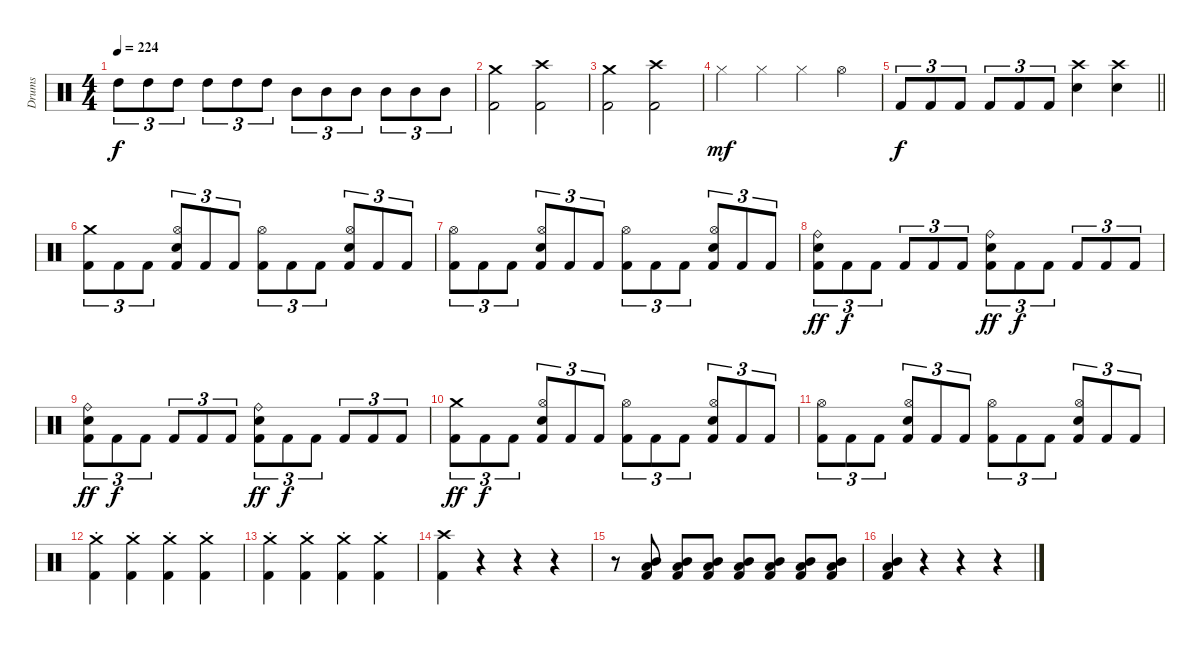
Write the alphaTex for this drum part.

\track ("Drums" "Drums") {instrument percussion}
\staff {score}
\articulation defaults
\ts (4 4)
\tempo 224
\clef neutral
\ks c "High Tom (hit)".8{tu (3 2) dy f} "High Tom (hit)".8{tu (3 2)} "High Tom (hit)".8{tu (3 2)} "High Tom (hit)".8{tu (3 2)} "High Tom (hit)".8{tu (3 2)} "High Tom (hit)".8{tu (3 2)} "Mid Tom (hit)".8{tu (3 2)} "Mid Tom (hit)".8{tu (3 2)} "Mid Tom (hit)".8{tu (3 2)} "Mid Tom (hit)".8{tu (3 2)} "Mid Tom (hit)".8{tu (3 2)} "Mid Tom (hit)".8{tu (3 2)}
|
("Crash medium (hit)" "Kick (hit) 2").2 ("Crash high (hit)" "Kick (hit) 2").2 |
("Crash medium (hit)" "Kick (hit) 2").2 ("Crash high (hit)" "Kick (hit) 2").2 |
"Hi-Hat (closed)".4{dy mf} "Hi-Hat (closed)".4 "Hi-Hat (closed)".4 "Hi-Hat (open)".4 |
\barLineRight lightlight "Kick (hit) 2".8{tu (3 2) dy f} "Kick (hit) 2".8{tu (3 2)} "Kick (hit) 2".8{tu (3 2)} "Kick (hit) 2".8{tu (3 2)} "Kick (hit) 2".8{tu (3 2)} "Kick (hit) 2".8{tu (3 2)}
("Crash high (hit)" "Electric Snare (hit)").4 ("Crash high (hit)" "Electric Snare (hit)").4 |
("Crash medium (hit)" "Kick (hit) 2").8{tu (3 2)} "Kick (hit) 2".8{tu (3 2)} "Kick (hit) 2".8{tu (3 2)} ("Hi-Hat (open)" "Electric Snare (hit)" "Kick (hit) 2").8{tu (3 2)} "Kick (hit) 2".8{tu (3 2)} "Kick (hit) 2".8{tu (3 2)} ("Hi-Hat (open)" "Kick (hit) 2").8{tu (3 2)} "Kick (hit) 2".8{tu (3 2)} "Kick (hit) 2".8{tu (3 2)} ("Hi-Hat (open)" "Electric Snare (hit)" "Kick (hit) 2").8{tu (3 2)} "Kick (hit) 2".8{tu (3 2)} "Kick (hit) 2".8{tu (3 2)} |
("Hi-Hat (open)" "Kick (hit) 2").8{tu (3 2)} "Kick (hit) 2".8{tu (3 2)} "Kick (hit) 2".8{tu (3 2)} ("Hi-Hat (open)" "Electric Snare (hit)" "Kick (hit) 2").8{tu (3 2)} "Kick (hit) 2".8{tu (3 2)} "Kick (hit) 2".8{tu (3 2)} ("Hi-Hat (open)" "Kick (hit) 2").8{tu (3 2)} "Kick (hit) 2".8{tu (3 2)} "Kick (hit) 2".8{tu (3 2)} ("Hi-Hat (open)" "Electric Snare (hit)" "Kick (hit) 2").8{tu (3 2)} "Kick (hit) 2".8{tu (3 2)} "Kick (hit) 2".8{tu (3 2)} |
("Ride (bell)" "Electric Snare (hit)" "Kick (hit) 2").8{tu (3 2) dy ff} "Kick (hit) 2".8{tu (3 2) dy f} "Kick (hit) 2".8{tu (3 2)} "Kick (hit) 2".8{tu (3 2)} "Kick (hit) 2".8{tu (3 2)} "Kick (hit) 2".8{tu (3 2)} ("Ride (bell)" "Electric Snare (hit)" "Kick (hit) 2").8{tu (3 2) dy ff} "Kick (hit) 2".8{tu (3 2) dy f} "Kick (hit) 2".8{tu (3 2)} "Kick (hit) 2".8{tu (3 2)} "Kick (hit) 2".8{tu (3 2)} "Kick (hit) 2".8{tu (3 2)} |
("Ride (bell)" "Electric Snare (hit)" "Kick (hit) 2").8{tu (3 2) dy ff} "Kick (hit) 2".8{tu (3 2) dy f} "Kick (hit) 2".8{tu (3 2)} "Kick (hit) 2".8{tu (3 2)} "Kick (hit) 2".8{tu (3 2)} "Kick (hit) 2".8{tu (3 2)} ("Ride (bell)" "Electric Snare (hit)" "Kick (hit) 2").8{tu (3 2) dy ff} "Kick (hit) 2".8{tu (3 2) dy f} "Kick (hit) 2".8{tu (3 2)} "Kick (hit) 2".8{tu (3 2)} "Kick (hit) 2".8{tu (3 2)} "Kick (hit) 2".8{tu (3 2)} |
("Crash medium (hit)" "Kick (hit) 2").8{tu (3 2) dy ff} "Kick (hit) 2".8{tu (3 2) dy f} "Kick (hit) 2".8{tu (3 2)} ("Hi-Hat (open)" "Electric Snare (hit)" "Kick (hit) 2").8{tu (3 2)} "Kick (hit) 2".8{tu (3 2)} "Kick (hit) 2".8{tu (3 2)} ("Hi-Hat (open)" "Kick (hit) 2").8{tu (3 2)} "Kick (hit) 2".8{tu (3 2)} "Kick (hit) 2".8{tu (3 2)} ("Hi-Hat (open)" "Electric Snare (hit)" "Kick (hit) 2").8{tu (3 2)} "Kick (hit) 2".8{tu (3 2)} "Kick (hit) 2".8{tu (3 2)} |
("Hi-Hat (open)" "Kick (hit) 2").8{tu (3 2)} "Kick (hit) 2".8{tu (3 2)} "Kick (hit) 2".8{tu (3 2)} ("Hi-Hat (open)" "Electric Snare (hit)" "Kick (hit) 2").8{tu (3 2)} "Kick (hit) 2".8{tu (3 2)} "Kick (hit) 2".8{tu (3 2)} ("Hi-Hat (open)" "Kick (hit) 2").8{tu (3 2)} "Kick (hit) 2".8{tu (3 2)} "Kick (hit) 2".8{tu (3 2)} ("Hi-Hat (open)" "Electric Snare (hit)" "Kick (hit) 2").8{tu (3 2)} "Kick (hit) 2".8{tu (3 2)} "Kick (hit) 2".8{tu (3 2)} |
("Crash medium (hit)"{st} "Kick (hit) 2").4 ("Crash medium (hit)"{st} "Kick (hit) 2").4 ("Crash medium (hit)"{st} "Kick (hit) 2").4 ("Crash medium (hit)"{st} "Kick (hit) 2").4 |
("Crash medium (hit)"{st} "Kick (hit) 2").4 ("Crash medium (hit)"{st} "Kick (hit) 2").4 ("Crash medium (hit)"{st} "Kick (hit) 2").4 ("Crash medium (hit)"{st} "Kick (hit) 2").4 |
("Crash high (hit)" "Kick (hit) 2").4 r.4 r.4 r.4 |
r.8 ("Mid Tom (hit)" "Low Tom (hit)" "Kick (hit) 2").8 ("Mid Tom (hit)" "Low Tom (hit)" "Kick (hit) 2").8 ("Mid Tom (hit)" "Low Tom (hit)" "Kick (hit) 2").8 ("Mid Tom (hit)" "Low Tom (hit)" "Kick (hit) 2").8 ("Mid Tom (hit)" "Low Tom (hit)" "Kick (hit) 2").8 ("Mid Tom (hit)" "Low Tom (hit)" "Kick (hit) 2").8 ("Mid Tom (hit)" "Low Tom (hit)" "Kick (hit) 2").8 |
("Mid Tom (hit)" "Low Tom (hit)" "Kick (hit) 2").4 r.4 r.4 r.4
